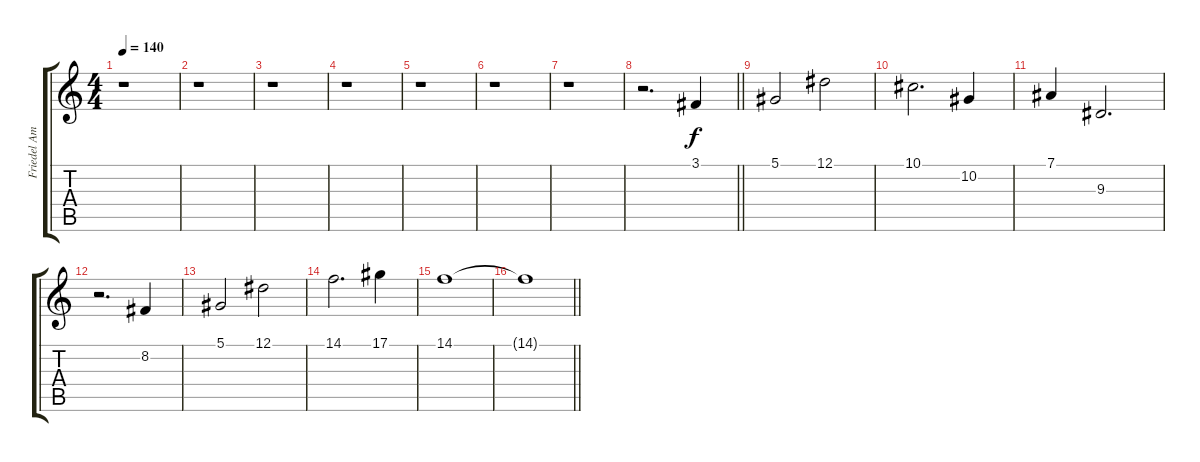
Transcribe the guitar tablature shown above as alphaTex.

\track ("Friedel Amon" "Friedel Am") {instrument stringensemble1}
\staff {score tabs}
\tuning (Eb4 Bb3 Gb3 Db3 Ab2 Eb2) {hide}
\ts (4 4)
\section ("" "")
\tempo 140
\clef g2
\ks c
r.1{dy f} |
r.1 |
r.1 |
r.1 |
r.1 |
r.1 |
r.1 |
\barLineRight lightlight
r.2{d} 3.1.4 |
\section ("" "")
5.1.2 12.1.2 |
10.1.2{d} 10.2.4 |
7.1.4 9.3.2{d} |
r.2{d} 8.2.4 |
5.1.2 12.1.2 |
14.1.2{d} 17.1.4 |
14.1.1{volume 7} |
\barLineRight lightlight
14.1{t}.1
